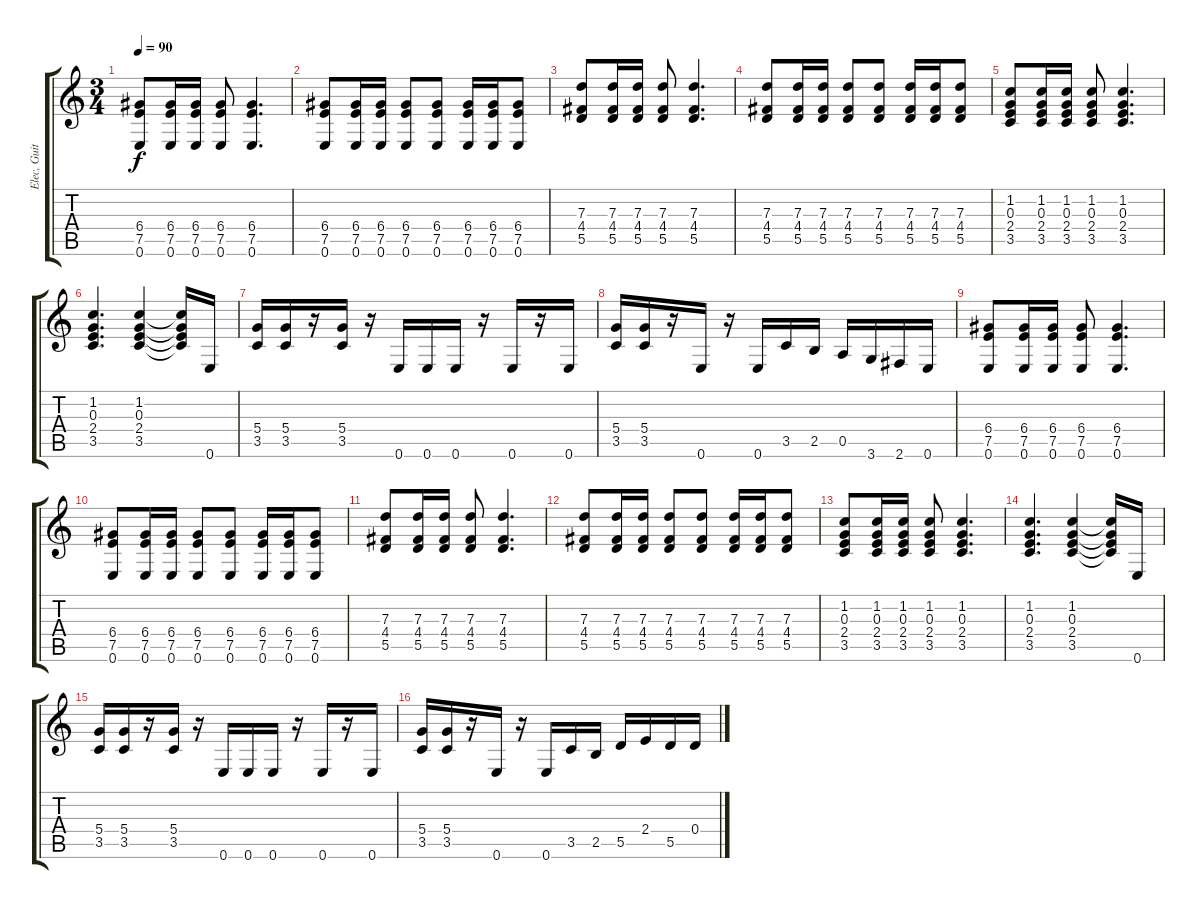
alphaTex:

\track ("Elec, Guitar" "Elec, Guit") {instrument overdrivenguitar}
\staff {score tabs}
\tuning (E4 B3 G3 D3 A2 E2) {hide}
\ts (3 4)
\tempo 90
\clef g2
\ks c
(6.4 7.5 0.6).8{dy f} (6.4 7.5 0.6).16 (6.4 7.5 0.6).16 (6.4 7.5 0.6).8 (6.4 7.5 0.6).4{d} |
(6.4 7.5 0.6).8 (6.4 7.5 0.6).16 (6.4 7.5 0.6).16 (6.4 7.5 0.6).8 (6.4 7.5 0.6).8 (6.4 7.5 0.6).16 (6.4 7.5 0.6).16 (6.4 7.5 0.6).8 |
(7.3 4.4 5.5).8 (7.3 4.4 5.5).16 (7.3 4.4 5.5).16 (7.3 4.4 5.5).8 (7.3 4.4 5.5).4{d} |
(7.3 4.4 5.5).8 (7.3 4.4 5.5).16 (7.3 4.4 5.5).16 (7.3 4.4 5.5).8 (7.3 4.4 5.5).8 (7.3 4.4 5.5).16 (7.3 4.4 5.5).16 (7.3 4.4 5.5).8 |
(1.2 0.3 2.4 3.5).8 (1.2 0.3 2.4 3.5).16 (1.2 0.3 2.4 3.5).16 (1.2 0.3 2.4 3.5).8 (1.2 0.3 2.4 3.5).4{d} |
(1.2 0.3 2.4 3.5).4{d} (1.2 0.3 2.4 3.5).4 (1.2{t} 0.3{t} 2.4{t} 3.5{t}).16 0.6.16 |
(5.4 3.5).16 (5.4 3.5).16 r.16 (5.4 3.5).16 r.16 0.6.16 0.6.16 0.6.16 r.16 0.6.16 r.16 0.6.16 |
(5.4 3.5).16 (5.4 3.5).16 r.16 0.6.16 r.16 0.6.16 3.5.16 2.5.16 0.5.16 3.6.16 2.6.16 0.6.16 |
(6.4 7.5 0.6).8 (6.4 7.5 0.6).16 (6.4 7.5 0.6).16 (6.4 7.5 0.6).8 (6.4 7.5 0.6).4{d} |
(6.4 7.5 0.6).8 (6.4 7.5 0.6).16 (6.4 7.5 0.6).16 (6.4 7.5 0.6).8 (6.4 7.5 0.6).8 (6.4 7.5 0.6).16 (6.4 7.5 0.6).16 (6.4 7.5 0.6).8 |
(7.3 4.4 5.5).8 (7.3 4.4 5.5).16 (7.3 4.4 5.5).16 (7.3 4.4 5.5).8 (7.3 4.4 5.5).4{d} |
(7.3 4.4 5.5).8 (7.3 4.4 5.5).16 (7.3 4.4 5.5).16 (7.3 4.4 5.5).8 (7.3 4.4 5.5).8 (7.3 4.4 5.5).16 (7.3 4.4 5.5).16 (7.3 4.4 5.5).8 |
(1.2 0.3 2.4 3.5).8 (1.2 0.3 2.4 3.5).16 (1.2 0.3 2.4 3.5).16 (1.2 0.3 2.4 3.5).8 (1.2 0.3 2.4 3.5).4{d} |
(1.2 0.3 2.4 3.5).4{d} (1.2 0.3 2.4 3.5).4 (1.2{t} 0.3{t} 2.4{t} 3.5{t}).16 0.6.16 |
(5.4 3.5).16 (5.4 3.5).16 r.16 (5.4 3.5).16 r.16 0.6.16 0.6.16 0.6.16 r.16 0.6.16 r.16 0.6.16 |
(5.4 3.5).16 (5.4 3.5).16 r.16 0.6.16 r.16 0.6.16 3.5.16 2.5.16 5.5.16 2.4.16 5.5.16 0.4.16
